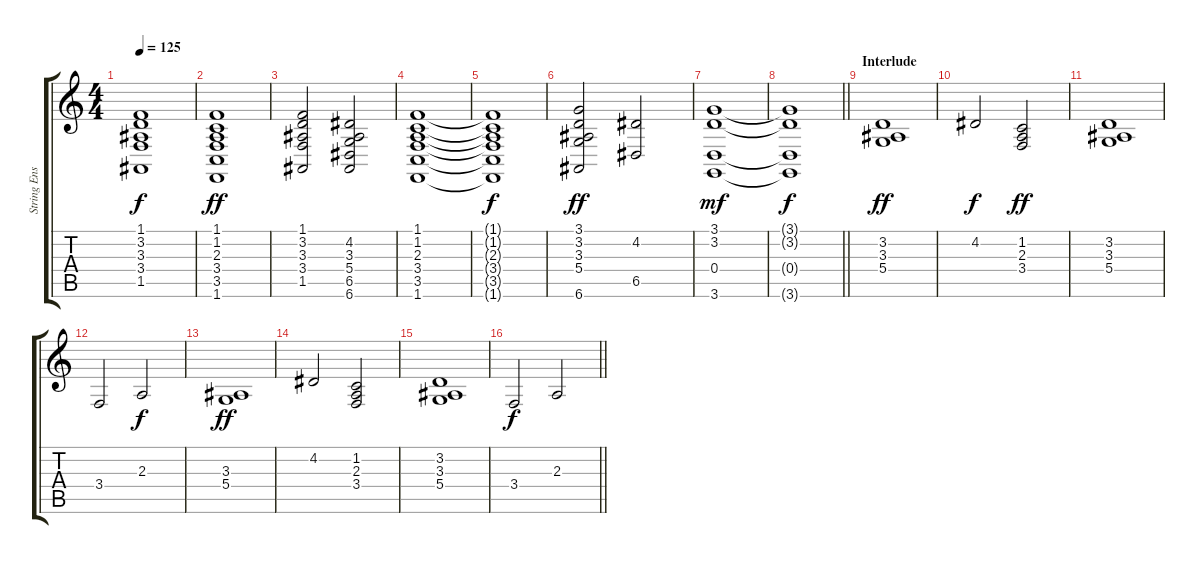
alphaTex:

\track ("String Ensemble I" "String Ens") {instrument stringensemble2}
\staff {score tabs}
\tuning (E4 B3 G3 D3 A2 E2) {hide}
\ts (4 4)
\tempo 125
\clef g2
\ks c
(1.1{t} 3.2{t} 3.3{t} 3.4{t} 1.5{t}).1{dy f} |
(1.1 1.2 2.3 3.4 3.5 1.6).1{dy ff} |
(1.1 3.2 3.3 3.4 1.5).2 (4.2 3.3 5.4 6.5 6.6).2 |
(1.1 1.2 2.3 3.4 3.5 1.6).1 |
(1.1{t} 1.2{t} 2.3{t} 3.4{t} 3.5{t} 1.6{t}).1{dy f} |
(3.1 3.2 3.3 5.4 6.6).2{dy ff} (4.2 6.5).2 |
(3.1 3.2 0.4 3.6).1{dy mf} |
\barLineRight lightlight
(3.1{t} 3.2{t} 0.4{t} 3.6{t}).1{dy f} |
\section ("" "Interlude")
(3.2 3.3 5.4).1{dy ff} |
4.2.2{dy f} (1.2 2.3 3.4).2{dy ff} |
(3.2 3.3 5.4).1 |
3.4.2 2.3.2{dy f} |
(3.3 5.4).1{dy ff} |
4.2.2 (1.2 2.3 3.4).2 |
(3.2 3.3 5.4).1 |
\barLineRight lightlight
3.4.2{dy f} 2.3.2
